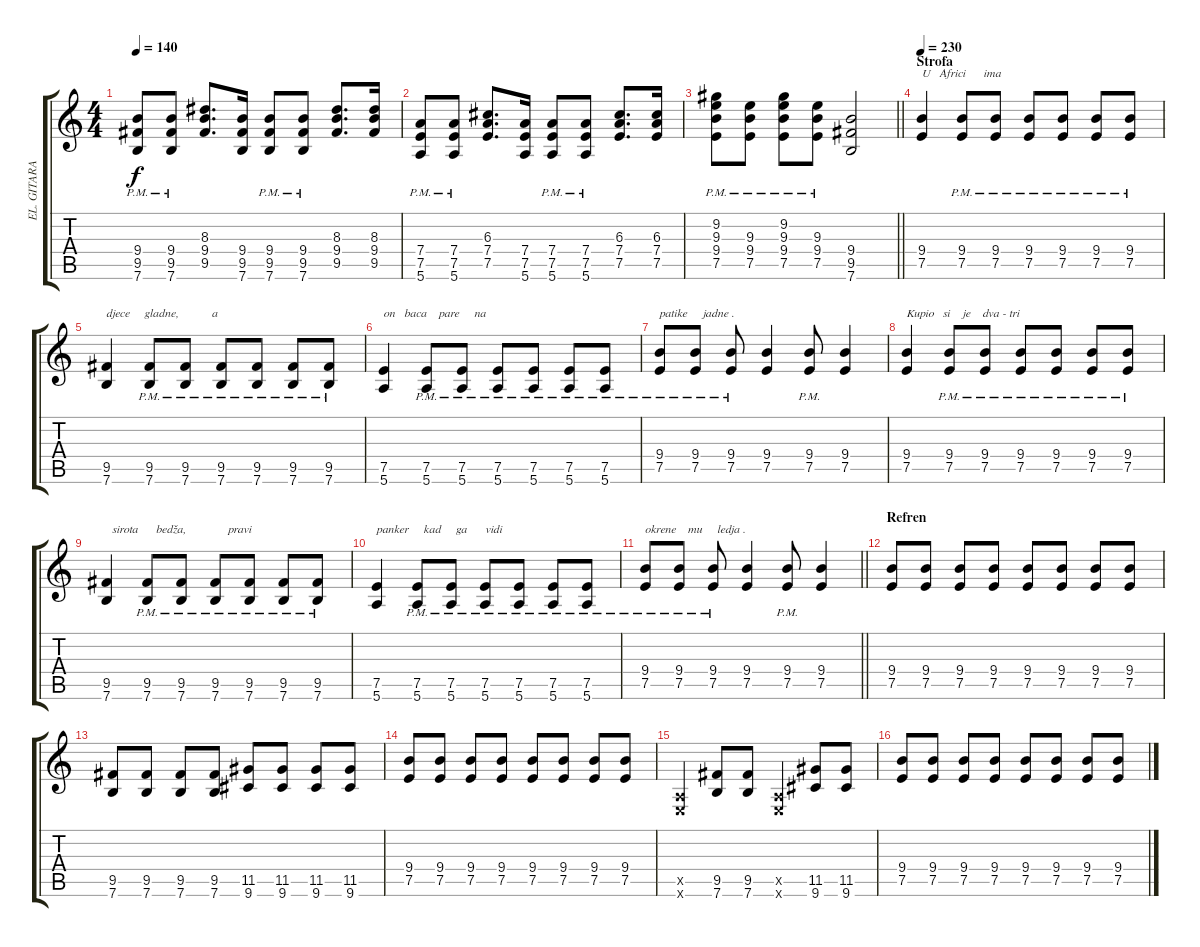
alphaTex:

\track ("EL. GITARA" "EL. GITARA") {instrument distortionguitar}
\staff {score tabs}
\tuning (E4 B3 G3 D3 A2 E2) {hide}
\ts (4 4)
\tempo 140
\clef g2
\ks c
(9.4{pm} 9.5{pm} 7.6{pm}).8{dy f} (9.4{pm} 9.5{pm} 7.6{pm}).8 (8.3 9.4 9.5).8{d} (9.4 9.5 7.6).16 (9.4{pm} 9.5{pm} 7.6{pm}).8 (9.4{pm} 9.5{pm} 7.6{pm}).8 (8.3 9.4 9.5).8{d} (8.3 9.4 9.5).16 |
(7.4{pm} 7.5{pm} 5.6{pm}).8 (7.4{pm} 7.5{pm} 5.6{pm}).8 (6.3 7.4 7.5).8{d} (7.4 7.5 5.6).16 (7.4{pm} 7.5{pm} 5.6{pm}).8 (7.4{pm} 7.5{pm} 5.6{pm}).8 (6.3 7.4 7.5).8{d} (6.3 7.4 7.5).16 |
\barLineRight lightlight
(9.2 9.3{pm} 9.4{pm} 7.5{pm}).8 (9.3{pm} 9.4{pm} 7.5{pm}).8 (9.2 9.3{pm} 9.4{pm} 7.5{pm}).8 (9.3{pm} 9.4{pm} 7.5{pm}).8 (9.4 9.5 7.6).2 |
\section ("" "Strofa")
\tempo 230
(9.4 7.5).4{txt "U   Africi      ima"} (9.4{pm} 7.5{pm}).8 (9.4{pm} 7.5{pm}).8 (9.4{pm} 7.5{pm}).8 (9.4{pm} 7.5{pm}).8 (9.4{pm} 7.5{pm}).8 (9.4{pm} 7.5{pm}).8 |
(9.5 7.6).4{txt "djece     gladne,           a"} (9.5{pm} 7.6{pm}).8 (9.5{pm} 7.6{pm}).8 (9.5{pm} 7.6{pm}).8 (9.5{pm} 7.6{pm}).8 (9.5{pm} 7.6{pm}).8 (9.5{pm} 7.6{pm}).8 |
(7.5 5.6).4{txt "on   baca    pare     na"} (7.5{pm} 5.6{pm}).8 (7.5{pm} 5.6{pm}).8 (7.5{pm} 5.6{pm}).8 (7.5{pm} 5.6{pm}).8 (7.5{pm} 5.6{pm}).8 (7.5{pm} 5.6{pm}).8 |
(9.4{pm} 7.5{pm}).8{txt "patike     jadne ."} (9.4{pm} 7.5{pm}).8 (9.4{pm} 7.5{pm}).8 (9.4 7.5).4 (9.4{pm} 7.5{pm}).8 (9.4 7.5).4 |
(9.4 7.5).4{txt "Kupio   si    je    dva - tri"} (9.4{pm} 7.5{pm}).8 (9.4{pm} 7.5{pm}).8 (9.4{pm} 7.5{pm}).8 (9.4{pm} 7.5{pm}).8 (9.4{pm} 7.5{pm}).8 (9.4{pm} 7.5{pm}).8 |
(9.5 7.6).4{txt "  sirota      bedža,              pravi"} (9.5{pm} 7.6{pm}).8 (9.5{pm} 7.6{pm}).8 (9.5{pm} 7.6{pm}).8 (9.5{pm} 7.6{pm}).8 (9.5{pm} 7.6{pm}).8 (9.5{pm} 7.6{pm}).8 |
(7.5 5.6).4{txt "panker     kad     ga      vidi"} (7.5{pm} 5.6{pm}).8 (7.5{pm} 5.6{pm}).8 (7.5{pm} 5.6{pm}).8 (7.5{pm} 5.6{pm}).8 (7.5{pm} 5.6{pm}).8 (7.5{pm} 5.6{pm}).8 |
\barLineRight lightlight
(9.4{pm} 7.5{pm}).8{txt "okrene    mu     ledja ."} (9.4{pm} 7.5{pm}).8 (9.4{pm} 7.5{pm}).8 (9.4 7.5).4 (9.4{pm} 7.5{pm}).8 (9.4 7.5).4 |
\section ("" "Refren")
(9.4 7.5).8 (9.4 7.5).8 (9.4 7.5).8 (9.4 7.5).8 (9.4 7.5).8 (9.4 7.5).8 (9.4 7.5).8 (9.4 7.5).8 |
(9.5 7.6).8 (9.5 7.6).8 (9.5 7.6).8 (9.5 7.6).8 (11.5 9.6).8 (11.5 9.6).8 (11.5 9.6).8 (11.5 9.6).8 |
(9.4 7.5).8 (9.4 7.5).8 (9.4 7.5).8 (9.4 7.5).8 (9.4 7.5).8 (9.4 7.5).8 (9.4 7.5).8 (9.4 7.5).8 |
(0.5{x} 0.6{x}).4 (9.5 7.6).8 (9.5 7.6).8 (0.5{x} 0.6{x}).4 (11.5 9.6).8 (11.5 9.6).8 |
(9.4 7.5).8 (9.4 7.5).8 (9.4 7.5).8 (9.4 7.5).8 (9.4 7.5).8 (9.4 7.5).8 (9.4 7.5).8 (9.4 7.5).8
